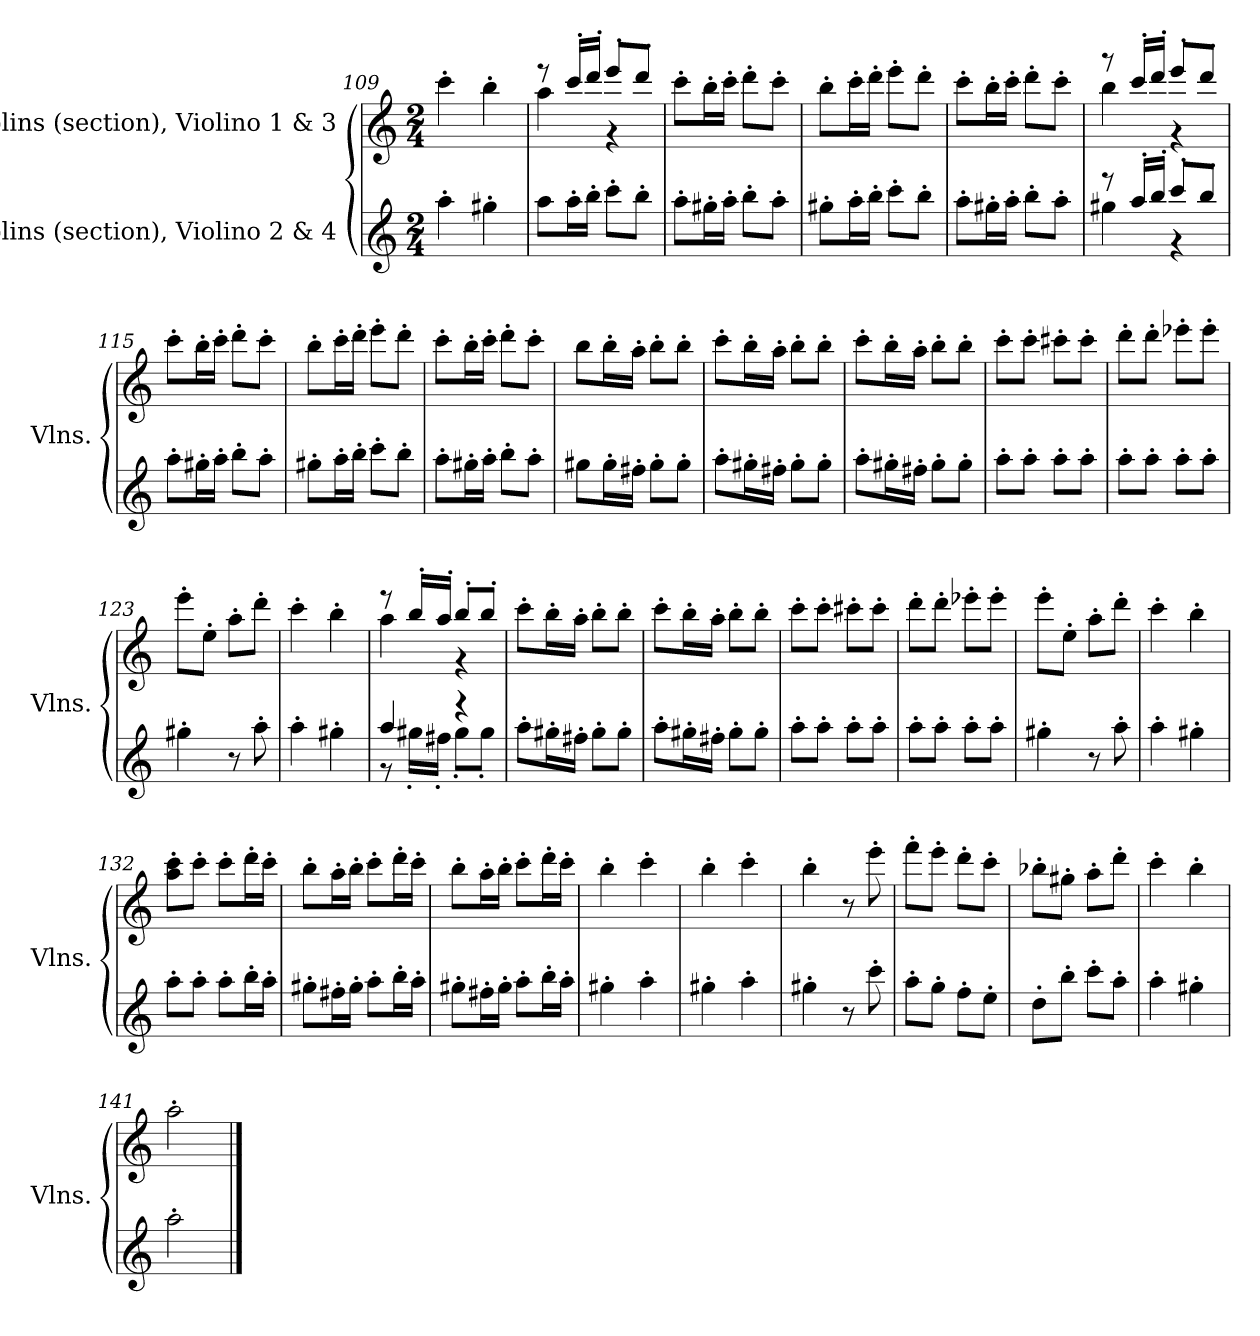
**kern	**kern
*part2	*part1
*staff2	*staff1
*I"Violins (section), Violino 2 &amp; 4	*I"Violins (section), Violino 1 &amp; 3
*I'Vlns.	*I'Vlns.
*clefG2	*clefG2
*k[]	*k[]
*M2/4	*M2/4
=109	=109
4aa'\	4ccc'\
4gg#X'\	4bb'\
=110	=110
*	*^
8aa\L	8r	4aa\
16aa'\L	16ccc'/LL	.
16bb'\JJ	16ddd'/JJ	.
8ccc'\L	8eee'/L	4r
8bb'\J	8ddd'/J	.
*	*v	*v
=111	=111
8aa'\L	8ccc'\L
16gg#X'\L	16bb'\L
16aa'\JJ	16ccc'\JJ
8bb'\L	8ddd'\L
8aa'\J	8ccc'\J
=112	=112
8gg#X'\L	8bb'\L
16aa'\L	16ccc'\L
16bb'\JJ	16ddd'\JJ
8ccc'\L	8eee'\L
8bb'\J	8ddd'\J
!!LO:LB:g=z
=113	=113
8aa'\L	8ccc'\L
16gg#X'\L	16bb'\L
16aa'\JJ	16ccc'\JJ
8bb'\L	8ddd'\L
8aa'\J	8ccc'\J
=114	=114
*^	*^
8r	4gg#X\	8r	4bb\
16aa'/LL	.	16ccc'/LL	.
16bb'/JJ	.	16ddd'/JJ	.
8ccc'/L	4r	8eee'/L	4r
8bb'/J	.	8ddd'/J	.
*v	*v	*	*
*	*v	*v
=115	=115
8aa'\L	8ccc'\L
16gg#X'\L	16bb'\L
16aa'\JJ	16ccc'\JJ
8bb'\L	8ddd'\L
8aa'\J	8ccc'\J
=116	=116
8gg#X'\L	8bb'\L
16aa'\L	16ccc'\L
16bb'\JJ	16ddd'\JJ
8ccc'\L	8eee'\L
8bb'\J	8ddd'\J
=117	=117
8aa'\L	8ccc'\L
16gg#X'\L	16bb'\L
16aa'\JJ	16ccc'\JJ
8bb'\L	8ddd'\L
8aa'\J	8ccc'\J
=118	=118
8gg#X\L	8bb\L
16gg#'\L	16bb'\L
16ff#X'\JJ	16aa'\JJ
8gg#'\L	8bb'\L
8gg#'\J	8bb'\J
!!LO:LB:g=z
=119	=119
8aa'\L	8ccc'\L
16gg#X'\L	16bb'\L
16ff#X'\JJ	16aa'\JJ
8gg#'\L	8bb'\L
8gg#'\J	8bb'\J
=120	=120
8aa'\L	8ccc'\L
16gg#X'\L	16bb'\L
16ff#X'\JJ	16aa'\JJ
8gg#'\L	8bb'\L
8gg#'\J	8bb'\J
=121	=121
8aa'\L	8ccc'\L
8aa'\J	8ccc'\J
8aa'\L	8ccc#X'\L
8aa'\J	8ccc#'\J
=122	=122
8aa'\L	8ddd'\L
8aa'\J	8ddd'\J
8aa'\L	8eee-X'\L
8aa'\J	8eee-'\J
=123	=123
4gg#X'\	8eee'\L
.	8ee'\J
8r	8aa'\L
8aa'\	8ddd'\J
=124	=124
4aa'\	4ccc'\
4gg#X'\	4bb'\
!!LO:LB:g=z
=125	=125
*^	*^
4aa/	8r	8r	4aa\
.	16gg#X'\LL	16bb'/LL	.
.	16ff#X'\JJ	16aa'/JJ	.
4r	8gg#'\L	8bb'/L	4r
.	8gg#'\J	8bb'/J	.
*v	*v	*	*
*	*v	*v
=126	=126
8aa'\L	8ccc'\L
16gg#X'\L	16bb'\L
16ff#X'\JJ	16aa'\JJ
8gg#'\L	8bb'\L
8gg#'\J	8bb'\J
=127	=127
8aa'\L	8ccc'\L
16gg#X'\L	16bb'\L
16ff#X'\JJ	16aa'\JJ
8gg#'\L	8bb'\L
8gg#'\J	8bb'\J
=128	=128
8aa'\L	8ccc'\L
8aa'\J	8ccc'\J
8aa'\L	8ccc#X'\L
8aa'\J	8ccc#'\J
=129	=129
8aa'\L	8ddd'\L
8aa'\J	8ddd'\J
8aa'\L	8eee-X'\L
8aa'\J	8eee-'\J
=130	=130
4gg#X'\	8eee'\L
.	8ee'\J
8r	8aa'\L
8aa'\	8ddd'\J
!!LO:LB:g=z
=131	=131
4aa'\	4ccc'\
4gg#X'\	4bb'\
=132	=132
8aa'\L	8aa\' 8ccc\'L
8aa'\J	8ccc'\J
8aa'\L	8ccc'\L
16bb'\L	16ddd'\L
16aa'\JJ	16ccc'\JJ
=133	=133
8gg#X'\L	8bb'\L
16ff#X'\L	16aa'\L
16gg#'\JJ	16bb'\JJ
8aa'\L	8ccc'\L
16bb'\L	16ddd'\L
16aa'\JJ	16ccc'\JJ
=134	=134
8gg#X'\L	8bb'\L
16ff#X'\L	16aa'\L
16gg#'\JJ	16bb'\JJ
8aa'\L	8ccc'\L
16bb'\L	16ddd'\L
16aa'\JJ	16ccc'\JJ
=135	=135
4gg#X'\	4bb'\
4aa'\	4ccc'\
=136	=136
4gg#X'\	4bb'\
4aa'\	4ccc'\
=137	=137
4gg#X'\	4bb'\
8r	8r
8ccc'\	8eee'\
!!LO:LB:g=z
=138	=138
8aa'\L	8fff'\L
8gg'\J	8eee'\J
8ff'\L	8ddd'\L
8ee'\J	8ccc'\J
=139	=139
8dd'\L	8bb-X'\L
8bb'\J	8gg#X'\J
8ccc'\L	8aa'\L
8aa'\J	8ddd'\J
=140	=140
4aa'\	4ccc'\
4gg#X'\	4bb'\
=141	=141
2aa'\	2aa'\
==	==
*-	*-
